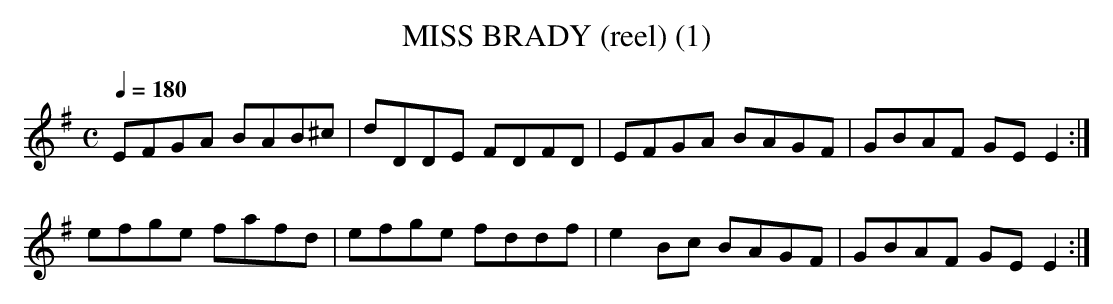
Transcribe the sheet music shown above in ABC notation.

X:1
T:MISS BRADY (reel) (1)
Q:1/4=180
L:1/8
M:C
K:Em
EFGA BAB^c|dDDE FDFD|EFGA BAGF|GBAF GEE2 :|
efge fafd|efge fddf|e2Bc BAGF|GBAF GEE2 :|
